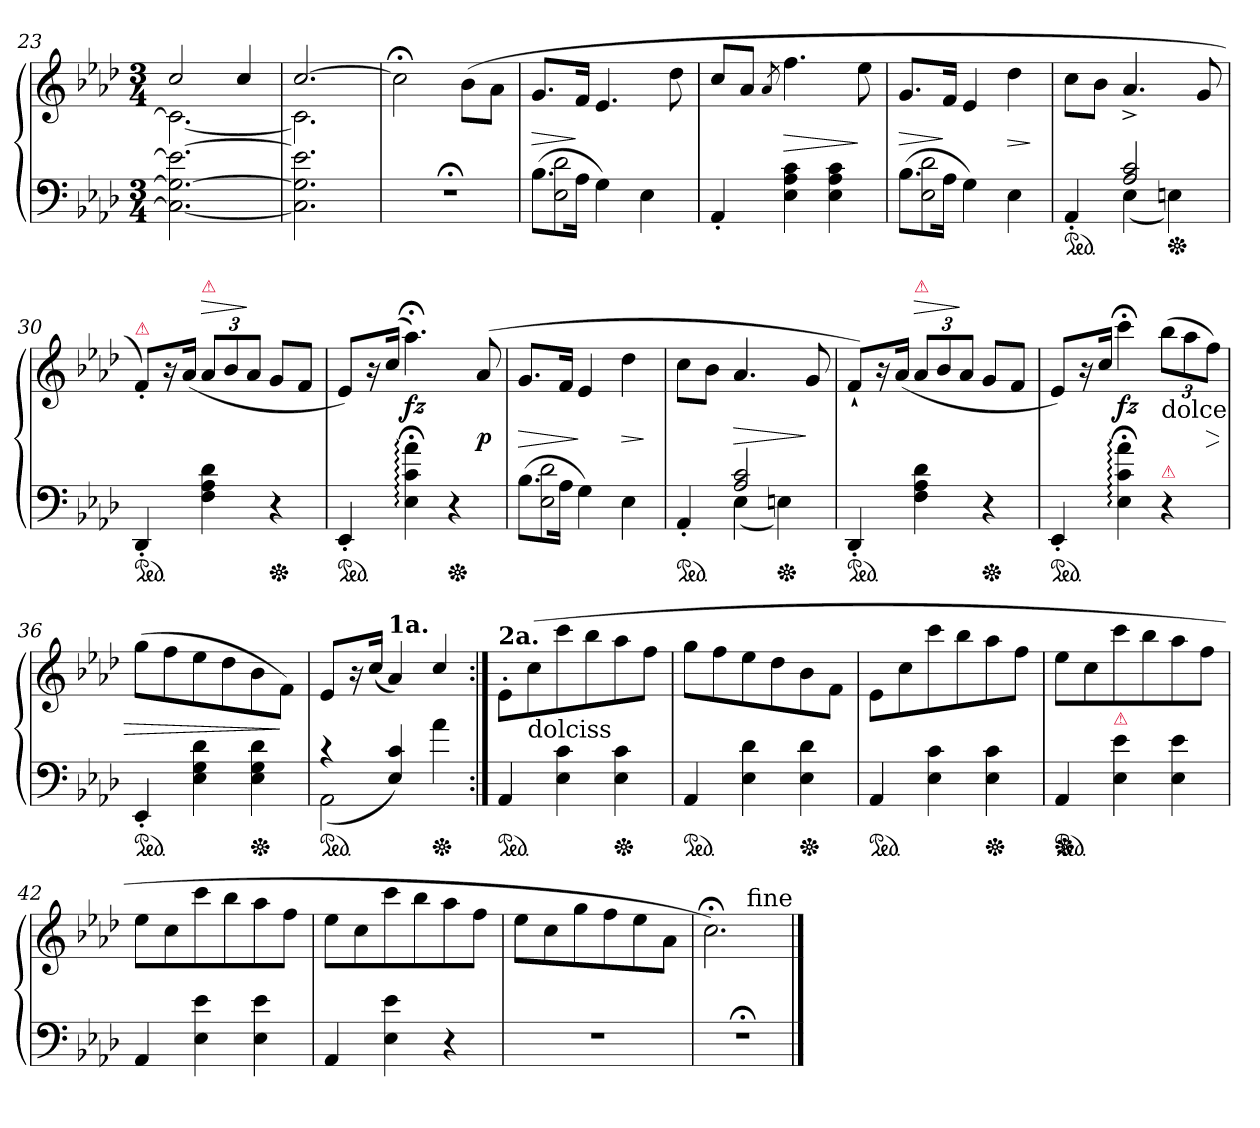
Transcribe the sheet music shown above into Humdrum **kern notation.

**kern	**kern	**dynam
*part1	*part1	*part1
*staff2	*staff1	*staff1/2
*clefF4	*clefG2	*
*k[b-e-a-d-]	*k[b-e-a-d-]	*
*A-:	*A-:	*
*M3/4	*M3/4	*
=23	=23	=23
*	*^	*
2.C_ 2.G_ 2.en_	2cc	2.c_	.
.	4cc	.	.
=24	=24	=24	=24
2.C] 2.G] 2.en]	[2.cc	2.c]	.
*	*v	*v	*
=25	=25	=25
2.r;<	2cc;<]	.
.	(>8b-\L	.
.	8a-J	.
=26	=26	=26
*^	*	*
(>8.B-\L	2E- 2d-	8.gL	>
16A-Jk	.	16fJk	]
4G\)	.	4.e-	.
4E-\	4ryy	.	.
.	.	8dd-	.
*v	*v	*	*
=27	=27	=27
4AA-'<	8cc/L	.
.	8a-J	.
.	8qa-/	.
4E- 4A- 4c	4.ff	>
4E- 4A- 4c	.	.
.	8ee-	]
=28	=28	=28
*^	*	*
(8.B-\L	2E- 2d-	8.gL	>
16A-Jk	.	16fJk	]
4G\)	.	4e-	.
4E-	4ryy	4dd-	>
*v	*v	*	*
.	.	]
=29	=29	=29
*^	*	*
*ped	*	*	*
4AA-'	4ryy	8ccL	.
.	.	8b-J	.
2A- 2c	(>4E-	4.a-^<	.
*Xped	*	*	*
.	4En)	.	.
.	.	8g	.
*v	*v	*	*
=30	=30	=30
!	!LO:TX:a:color=crimson:t=⚠	!
*ped	*	*
4DD-'<	8f'<L)	.
.	16r	.
.	(<16a-Jk	.
!	!LO:TX:a:color=crimson:t=⚠	!
!	!	!LO:HP:a
4F 4A- 4d-	12a-L	>
.	12b-	.
.	12a-J	]
*Xped	*	*
4r	8gL	.
.	8fJ	.
=31	=31	=31
*ped	*	*
4EE-'<	8e-L)	.
.	16r	.
.	(<16ccJk	.
4E-;<: 4c;<: 4a-;<:	4.aa-;<)	fz
*Xped	*	*
4r	.	.
.	(>8a-	p
=32	=32	=32
*^	*	*
(>8.B-\L	2E- 2d-	8.gL	>
16A-Jk	.	16fJk	.
4G\)	.	4e-	]
4E-	4ryy	4dd-	>
*v	*v	*	*
.	.	]
=33	=33	=33
*^	*	*
*ped	*	*	*
4AA-'<	4ryy	8ccL	.
.	.	8b-J	.
2A- 2c	(>4E-	4.a-	>
*Xped	*	*	*
.	4En)	.	.
.	.	8g	]
*v	*v	*	*
=34	=34	=34
*ped	*	*
4DD-'<	8f`>L)	.
.	16r	.
.	(<16a-Jk	.
!	!LO:TX:a:color=crimson:t=⚠	!
!	!	!LO:HP:a
4F 4A- 4d-	12a-L	>
.	12b-	.
.	12a-J	]
*Xped	*	*
4r	8gL	.
.	8fJ	.
=35	=35	=35
*ped	*	*
4EE-'<	8e-L)	.
.	16r	.
.	16ccJk	.
4E-;<: 4c;<: 4a-;<:	4ccc;<	fz
!	!LO:TX:b:t=dolce	!
!LO:TX:a:color=crimson:t=⚠	!	!
4r	(12bb-L	.
.	12aa-	.
.	12ffJ)	>
=36	=36	=36
*ped	*	*
4EE-'<	(>8ggL	.
.	8ff	.
4E- 4G 4d-	8ee-	.
.	8dd-	.
*Xped	*	*
4E- 4G 4d-	8b-	.
.	8fJ)	]
=37	=37	=37
*^	*	*
*ped	*	*	*
4rc	(<2AA-	8e-L	.
.	.	16r	.
.	.	(<16ccJk	.
!	!	!LO:TX:a:B:t=1a.	!
4E- 4c)	.	4a-)	.
*Xped	*	*	*
4a-\	4ryy	4cc/	.
=38:|!	=38:|!	=38:|!	=38:|!
!	!	!LO:TX:a:B:t=2a.	!
*v	*v	*	*
*ped	*	*
4AA-	8e-'>L	.
!	!LO:TX:b:t=dolciss	!
.	(>8cc	.
4E- 4c	8ccc	.
.	8bb-	.
*Xped	*	*
4E- 4c	8aa-	.
.	8ffJ	.
=39	=39	=39
*ped	*	*
4AA-	8ggL	.
.	8ff	.
4E- 4d-	8ee-	.
.	8dd-	.
*Xped	*	*
4E- 4d-	8b-	.
.	8fJ	.
=40	=40	=40
*ped	*	*
4AA-	8e-L	.
.	8cc	.
4E- 4c	8ccc	.
.	8bb-	.
*Xped	*	*
4E- 4c	8aa-	.
.	8ffJ	.
=41	=41	=41
*ped	*	*
*Xped	*	*
4AA-	8ee-L	.
.	8cc	.
!	!LO:TX:b:color=crimson:t=⚠	!
4E- 4e-	8ccc	.
.	8bb-	.
4E- 4e-	8aa-	.
.	8ffJ	.
=42	=42	=42
4AA-	8ee-L	.
.	8cc	.
4E- 4e-	8ccc	.
.	8bb-	.
4E- 4e-	8aa-	.
.	8ffJ	.
=43	=43	=43
4AA-	8ee-L	.
.	8cc	.
4E- 4e-	8ccc	.
.	8bb-	.
4r	8aa-	.
.	8ffJ	.
=44	=44	=44
2.r	8ee-L	.
.	8cc	.
.	8gg	.
.	8ff	.
.	8ee-	.
.	8a-J	.
=45	=45	=45
2.r;<	2.cc;<)	.
!	!LO:TX:a:t=fine	!
==	==	==
*-	*-	*-
